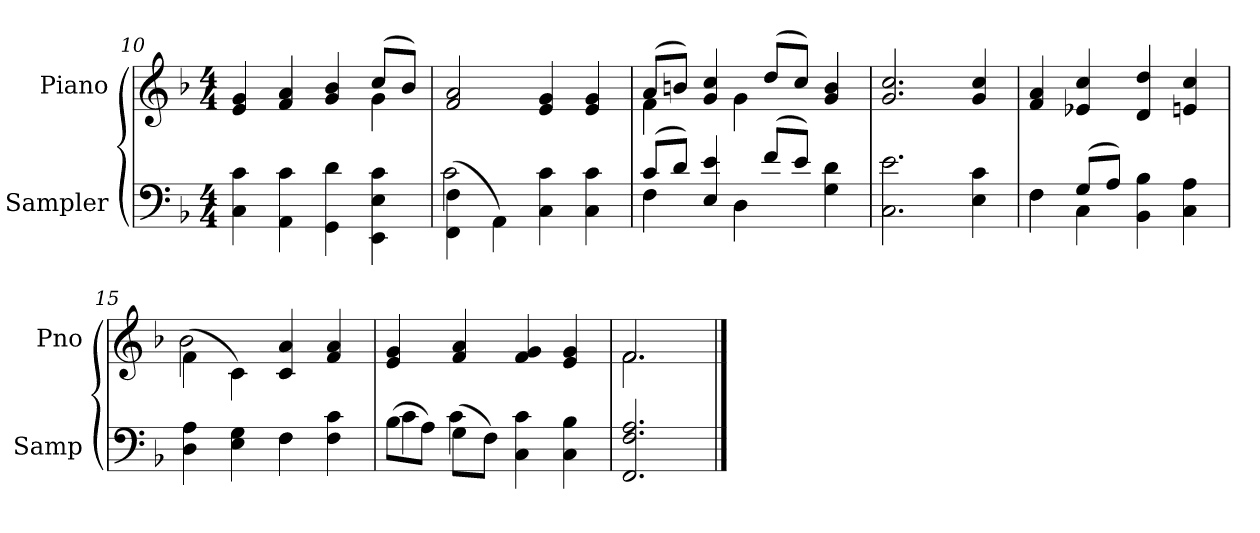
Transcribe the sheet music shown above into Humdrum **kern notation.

**kern	**kern
*part2	*part1
*staff2	*staff1
*I"Sampler	*I"Piano
*I'Samp	*I'Pno
*clefF4	*clefG2
*k[b-]	*k[b-]
*F:	*F:
*M4/4	*M4/4
=10	=10
*	*^
4C 4c	4e 4g	2.ryy
4AA 4c	4f 4a	.
4GG 4d	4g 4b-	.
4EE 4E 4c	(8cc/L	4g
.	8b-/J)	.
*	*v	*v
=11	=11
*^	*
(4FF\ 4F\	2c	2f 2a
4AA\)	.	.
4C 4c	2ryy	4e 4g
4C 4c	.	4e 4g
=12	=12	=12
*	*	*^
(8c/L	4F	(8a/L	4f
8d/J)	.	8bn/J)	.
4E 4e	8ryy	4g 4cc	8ryy
.	4D	.	4g
(8f/L	.	(8dd/L	.
8e/J)	4.ryy	8cc/J)	4.ryy
4G 4d	.	4g 4b	.
*v	*v	*	*
*	*v	*v
=13	=13
2.C 2.e	2.g 2.cc
4E 4c	4g 4cc
=14	=14
*^	*
4F\	4F	4f 4a
(8G/L	4C	4e-X 4cc
8A/J)	.	.
4BB- 4B-	2ryy	4d 4dd
4C 4A	.	4en 4cc
=15	=15	=15
*	*	*^
4D 4A	2ryy	(4f\	2b-
4E 4G	.	4c\)	.
4F\	4F	4c 4a	2ryy
4F 4c	4ryy	4f 4a	.
*	*	*v	*v
=16	=16	=16
(8B-\L	4c	4e 4g
8A\J)	.	.
(8G\L	4c	4f 4a
8F\J)	.	.
4C 4c	2ryy	4f 4g
4C 4B-	.	4e 4g
*v	*v	*
=17	=17
*	*^
2.FF 2.F 2.A	2.f/	2.f
*	*v	*v
==	==
*-	*-
